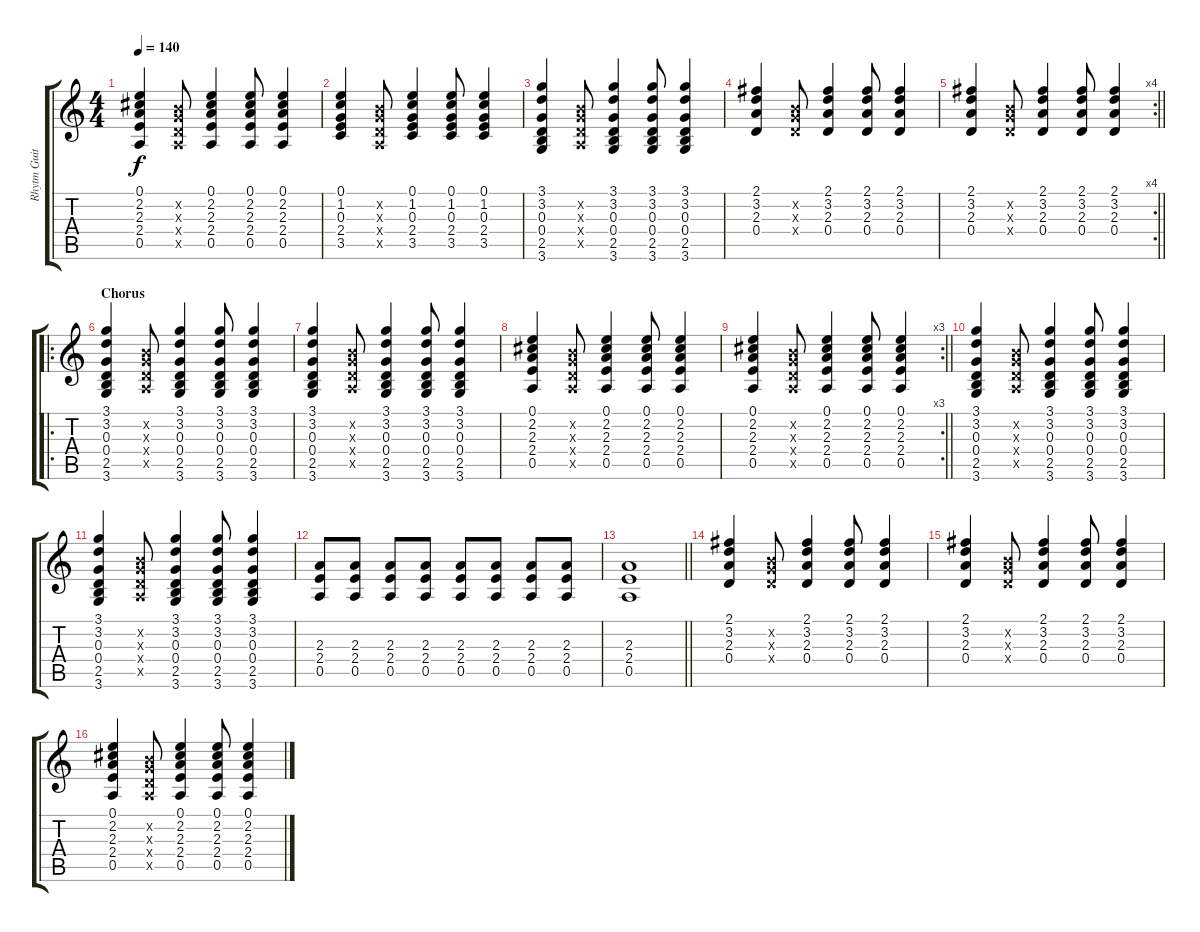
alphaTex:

\track ("Rhytm Guitar" "Rhytm Guit") {instrument acousticguitarnylon}
\staff {score tabs}
\tuning (E4 B3 G3 D3 A2 E2) {hide}
\ts (4 4)
\tempo 140
\clef g2
\ks c
(0.1 2.2 2.3 2.4 0.5).4{dy f} (0.2{x} 0.3{x} 0.4{x} 0.5{x}).8 (0.1 2.2 2.3 2.4 0.5).4 (0.1 2.2 2.3 2.4 0.5).8 (0.1 2.2 2.3 2.4 0.5).4 |
(0.1 1.2 0.3 2.4 3.5).4 (0.2{x} 0.3{x} 0.4{x} 0.5{x}).8 (0.1 1.2 0.3 2.4 3.5).4 (0.1 1.2 0.3 2.4 3.5).8 (0.1 1.2 0.3 2.4 3.5).4 |
(3.1 3.2 0.3 0.4 2.5 3.6).4 (0.2{x} 0.3{x} 0.4{x} 0.5{x}).8 (3.1 3.2 0.3 0.4 2.5 3.6).4 (3.1 3.2 0.3 0.4 2.5 3.6).8 (3.1 3.2 0.3 0.4 2.5 3.6).4 |
(2.1 3.2 2.3 0.4).4 (0.2{x} 0.3{x} 0.4{x}).8 (2.1 3.2 2.3 0.4).4 (2.1 3.2 2.3 0.4).8 (2.1 3.2 2.3 0.4).4 |
\rc 4
\barLineRight lightlight
(2.1 3.2 2.3 0.4).4 (0.2{x} 0.3{x} 0.4{x}).8 (2.1 3.2 2.3 0.4).4 (2.1 3.2 2.3 0.4).8 (2.1 3.2 2.3 0.4).4 |
\ro
\section ("" "Chorus")
(3.1 3.2 0.3 0.4 2.5 3.6).4 (0.2{x} 0.3{x} 0.4{x} 0.5{x}).8 (3.1 3.2 0.3 0.4 2.5 3.6).4 (3.1 3.2 0.3 0.4 2.5 3.6).8 (3.1 3.2 0.3 0.4 2.5 3.6).4 |
(3.1 3.2 0.3 0.4 2.5 3.6).4 (0.2{x} 0.3{x} 0.4{x} 0.5{x}).8 (3.1 3.2 0.3 0.4 2.5 3.6).4 (3.1 3.2 0.3 0.4 2.5 3.6).8 (3.1 3.2 0.3 0.4 2.5 3.6).4 |
(0.1 2.2 2.3 2.4 0.5).4 (0.2{x} 0.3{x} 0.4{x} 0.5{x}).8 (0.1 2.2 2.3 2.4 0.5).4 (0.1 2.2 2.3 2.4 0.5).8 (0.1 2.2 2.3 2.4 0.5).4 |
\rc 3
\barLineRight lightlight
(0.1 2.2 2.3 2.4 0.5).4 (0.2{x} 0.3{x} 0.4{x} 0.5{x}).8 (0.1 2.2 2.3 2.4 0.5).4 (0.1 2.2 2.3 2.4 0.5).8 (0.1 2.2 2.3 2.4 0.5).4 |
(3.1 3.2 0.3 0.4 2.5 3.6).4 (0.2{x} 0.3{x} 0.4{x} 0.5{x}).8 (3.1 3.2 0.3 0.4 2.5 3.6).4 (3.1 3.2 0.3 0.4 2.5 3.6).8 (3.1 3.2 0.3 0.4 2.5 3.6).4 |
(3.1 3.2 0.3 0.4 2.5 3.6).4 (0.2{x} 0.3{x} 0.4{x} 0.5{x}).8 (3.1 3.2 0.3 0.4 2.5 3.6).4 (3.1 3.2 0.3 0.4 2.5 3.6).8 (3.1 3.2 0.3 0.4 2.5 3.6).4 |
(2.3 2.4 0.5).8 (2.3 2.4 0.5).8 (2.3 2.4 0.5).8 (2.3 2.4 0.5).8 (2.3 2.4 0.5).8 (2.3 2.4 0.5).8 (2.3 2.4 0.5).8 (2.3 2.4 0.5).8 |
\barLineRight lightlight
(2.3 2.4 0.5).1 |
(2.1 3.2 2.3 0.4).4 (0.2{x} 0.3{x} 0.4{x}).8 (2.1 3.2 2.3 0.4).4 (2.1 3.2 2.3 0.4).8 (2.1 3.2 2.3 0.4).4 |
(2.1 3.2 2.3 0.4).4 (0.2{x} 0.3{x} 0.4{x}).8 (2.1 3.2 2.3 0.4).4 (2.1 3.2 2.3 0.4).8 (2.1 3.2 2.3 0.4).4 |
(0.1 2.2 2.3 2.4 0.5).4 (0.2{x} 0.3{x} 0.4{x} 0.5{x}).8 (0.1 2.2 2.3 2.4 0.5).4 (0.1 2.2 2.3 2.4 0.5).8 (0.1 2.2 2.3 2.4 0.5).4
